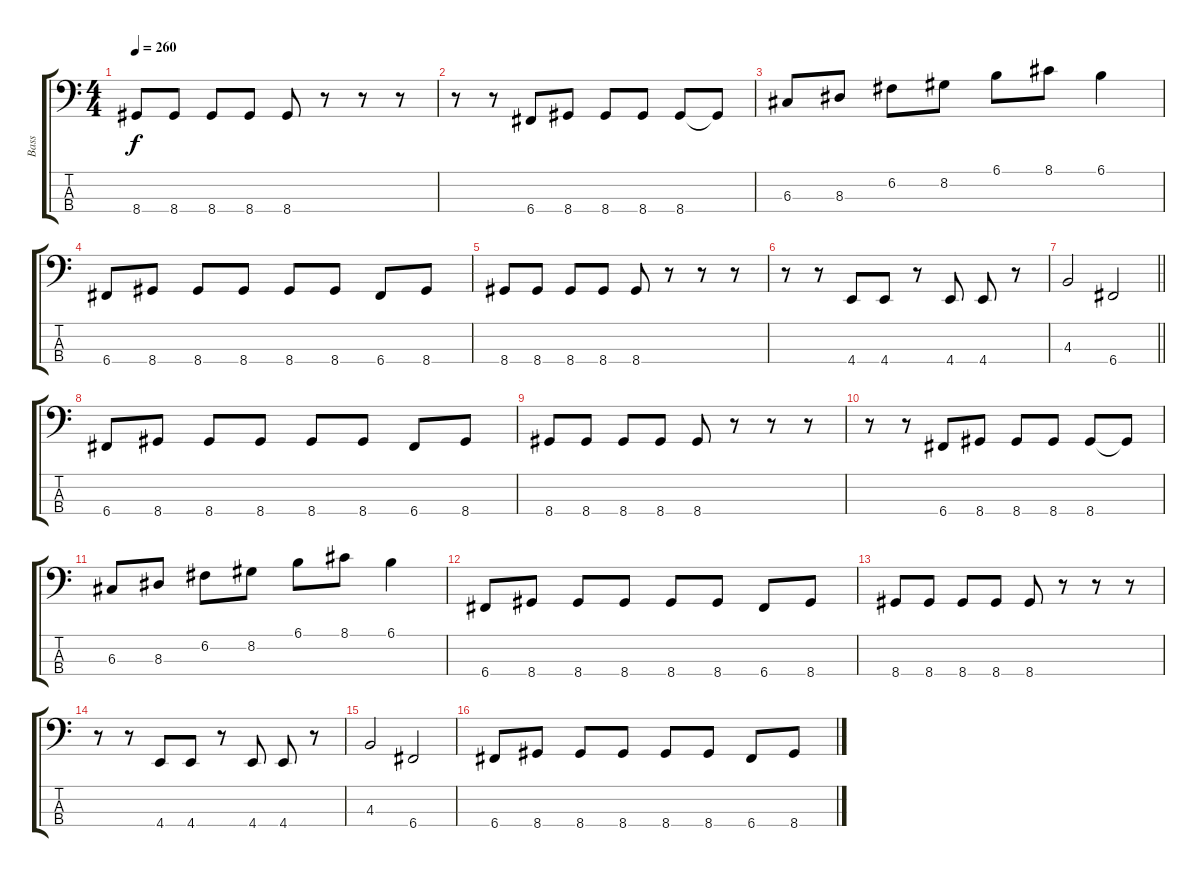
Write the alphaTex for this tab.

\track ("Bass" "Bass") {instrument electricbasspick}
\staff {score tabs}
\tuning (F2 C2 G1 C1) {hide}
\ts (4 4)
\tempo 260
\clef f4
\ks c
8.4.8{dy f} 8.4.8 8.4.8 8.4.8 8.4.8 r.8 r.8 r.8 |
r.8 r.8 6.4.8 8.4.8 8.4.8 8.4.8 8.4.8 8.4{t}.8 |
6.3.8 8.3.8 6.2.8 8.2.8 6.1.8 8.1.8 6.1.4 |
6.4.8 8.4.8 8.4.8 8.4.8 8.4.8 8.4.8 6.4.8 8.4.8 |
8.4.8 8.4.8 8.4.8 8.4.8 8.4.8 r.8 r.8 r.8 |
r.8 r.8 4.4.8 4.4.8 r.8 4.4.8 4.4.8 r.8 |
\barLineRight lightlight
4.3.2 6.4.2 |
6.4.8{volume 10} 8.4.8 8.4.8 8.4.8 8.4.8 8.4.8 6.4.8 8.4.8 |
8.4.8 8.4.8 8.4.8 8.4.8 8.4.8 r.8 r.8 r.8 |
r.8 r.8 6.4.8 8.4.8 8.4.8 8.4.8 8.4.8 8.4{t}.8 |
6.3.8 8.3.8 6.2.8 8.2.8 6.1.8 8.1.8 6.1.4 |
6.4.8{volume 8} 8.4.8 8.4.8 8.4.8 8.4.8 8.4.8 6.4.8 8.4.8 |
8.4.8 8.4.8 8.4.8 8.4.8 8.4.8 r.8 r.8 r.8 |
r.8 r.8 4.4.8 4.4.8 r.8 4.4.8 4.4.8 r.8 |
4.3.2 6.4.2 |
6.4.8{volume 3} 8.4.8 8.4.8 8.4.8 8.4.8 8.4.8 6.4.8 8.4.8
